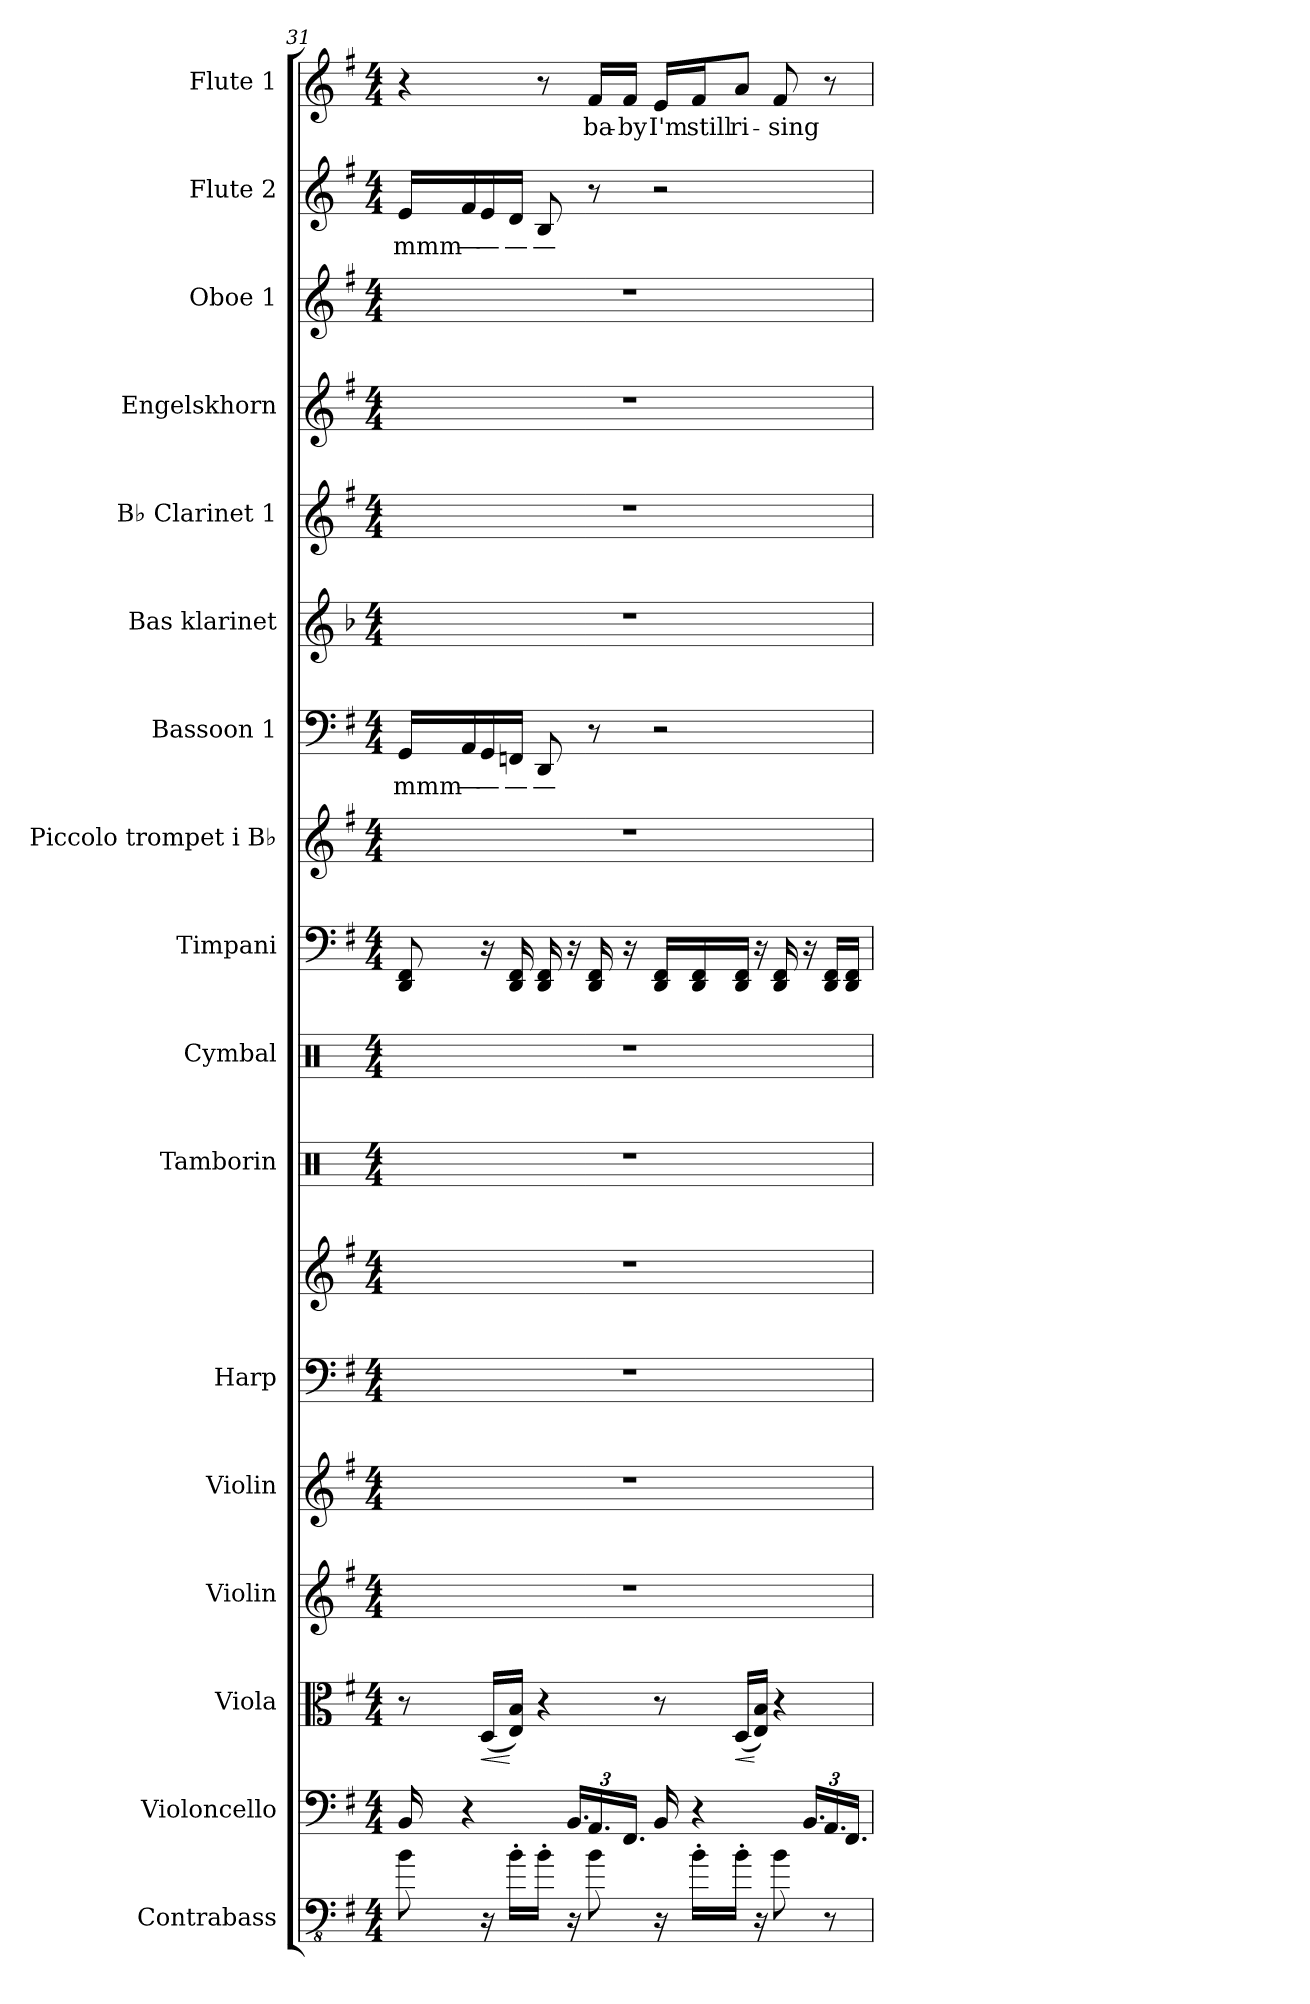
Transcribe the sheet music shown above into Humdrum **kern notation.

**kern	**kern	**kern	**dynam	**kern	**kern	**kern	**kern	**kern	**kern	**kern	**kern	**kern	**text	**kern	**kern	**kern	**kern	**kern	**text	**kern	**text
*part17	*part16	*part15	*part15	*part14	*part13	*part12	*part12	*part11	*part10	*part9	*part8	*part7	*part7	*part6	*part5	*part4	*part3	*part2	*part2	*part1	*part1
*staff18	*staff17	*staff16	*staff16	*staff15	*staff14	*staff13	*staff12	*staff11	*staff10	*staff9	*staff8	*staff7	*staff7	*staff6	*staff5	*staff4	*staff3	*staff2	*staff2	*staff1	*staff1
*I"Contrabass	*I"Violoncello	*I"Viola	*	*I"Violin	*I"Violin	*I"Harp	*	*I"Tamborin	*I"Cymbal	*I"Timpani	*I"Piccolo trompet i B♭	*I"Bassoon 1	*	*I"Bas klarinet	*I"B♭ Clarinet 1	*I"Engelskhorn	*I"Oboe 1	*I"Flute 2	*	*I"Flute 1	*
*I'Cb.	*I'Vc.	*I'Vla.	*	*I'Vln.	*I'Vln.	*I'Hrp.	*	*I'Tamb.	*I'Cym.	*I'Timp.	*I'P. tpt. i B♭	*I'Bsn. 1	*	*	*I'B♭ Cl. 1	*I'E.horn	*I'Ob. 1	*I'Fl. 2	*	*I'Fl. 1	*
*clefFv4	*clefF4	*clefC3	*	*clefG2	*clefG2	*clefF4	*clefG2	*clefX	*clefX	*clefF4	*clefG2	*clefF4	*	*clefG2	*clefG2	*clefG2	*clefG2	*clefG2	*	*clefG2	*
*ITrd7c12	*	*	*	*	*	*	*	*	*	*	*ITrd-6c-10	*	*	*ITrd8c14	*ITrd1c2	*ITrd4c7	*	*	*	*	*
*k[f#]	*k[f#]	*k[f#]	*	*k[f#]	*k[f#]	*k[f#]	*k[f#]	*k[]	*k[]	*k[f#]	*k[b-]	*k[f#]	*	*k[b-]	*k[b-]	*k[]	*k[f#]	*k[f#]	*	*k[f#]	*
*M4/4	*M4/4	*M4/4	*	*M4/4	*M4/4	*M4/4	*M4/4	*M4/4	*M4/4	*M4/4	*M4/4	*M4/4	*	*M4/4	*M4/4	*M4/4	*M4/4	*M4/4	*	*M4/4	*
=31	=31	=31	=31	=31	=31	=31	=31	=31	=31	=31	=31	=31	=31	=31	=31	=31	=31	=31	=31	=31	=31
8BB\	16BB/	8r	.	1r	1r	1r	1r	1r	1r	8DD/ 8FF#/	1r	16GG/LL	mmm	1r	1r	1r	1r	16e/LL	mmm	4r	.
.	4r	.	.	.	.	.	.	.	.	.	.	16AA/	—	.	.	.	.	16f#/	—	.	.
!	!	!	!LO:HP:b	!	!	!	!	!	!	!	!	!	!	!	!	!	!	!	!	!	!
16r	.	(16D/LL	<	.	.	.	.	.	.	16r	.	16GG/	—	.	.	.	.	16e/	—	.	.
16BB'\LL	.	16E/ 16B/JJ)	[	.	.	.	.	.	.	16DD/ 16FF#/	.	16FFn/JJ	—	.	.	.	.	16d/JJ	—	.	.
16BB'\JJ	.	4r	.	.	.	.	.	.	.	16DD/ 16FF#/	.	8DD/	—	.	.	.	.	8B/	—	8r	.
*	*Xbrackettup	*	*	*	*	*	*	*	*	*	*	*	*	*	*	*	*	*	*	*	*
16r	24.BB/LL	.	.	.	.	.	.	.	.	16r	.	.	.	.	.	.	.	.	.	.	.
8BB\	24.AA/	.	.	.	.	.	.	.	.	16DD/ 16FF#/	.	8r	.	.	.	.	.	8r	.	16f#/LL	ba-
.	24.FF#/JJ	.	.	.	.	.	.	.	.	16r	.	.	.	.	.	.	.	.	.	16f#/JJ	by
16r	16BB/	8r	.	.	.	.	.	.	.	16DD/ 16FF#/LL	.	2r	.	.	.	.	.	2r	.	16e/LL	I'm
16BB'\LL	4r	.	.	.	.	.	.	.	.	16DD/ 16FF#/	.	.	.	.	.	.	.	.	.	16f#/J	still
!	!	!	!LO:HP:b	!	!	!	!	!	!	!	!	!	!	!	!	!	!	!	!	!	!
16BB'\JJ	.	(16D/LL	<	.	.	.	.	.	.	16DD/ 16FF#/JJ	.	.	.	.	.	.	.	.	.	8a/J	ri-
16r	.	16E/ 16B/JJ)	[	.	.	.	.	.	.	16r	.	.	.	.	.	.	.	.	.	.	.
8BB\	.	4r	.	.	.	.	.	.	.	16DD/ 16FF#/	.	.	.	.	.	.	.	.	.	8f#/	-sing
.	24.BB/LL	.	.	.	.	.	.	.	.	16r	.	.	.	.	.	.	.	.	.	.	.
8r	24.AA/	.	.	.	.	.	.	.	.	16DD/ 16FF#/LL	.	.	.	.	.	.	.	.	.	8r	.
.	24.FF#/JJ	.	.	.	.	.	.	.	.	16DD/ 16FF#/JJ	.	.	.	.	.	.	.	.	.	.	.
=	=	=	=	=	=	=	=	=	=	=	=	=	=	=	=	=	=	=	=	=	=
*-	*-	*-	*-	*-	*-	*-	*-	*-	*-	*-	*-	*-	*-	*-	*-	*-	*-	*-	*-	*-	*-
